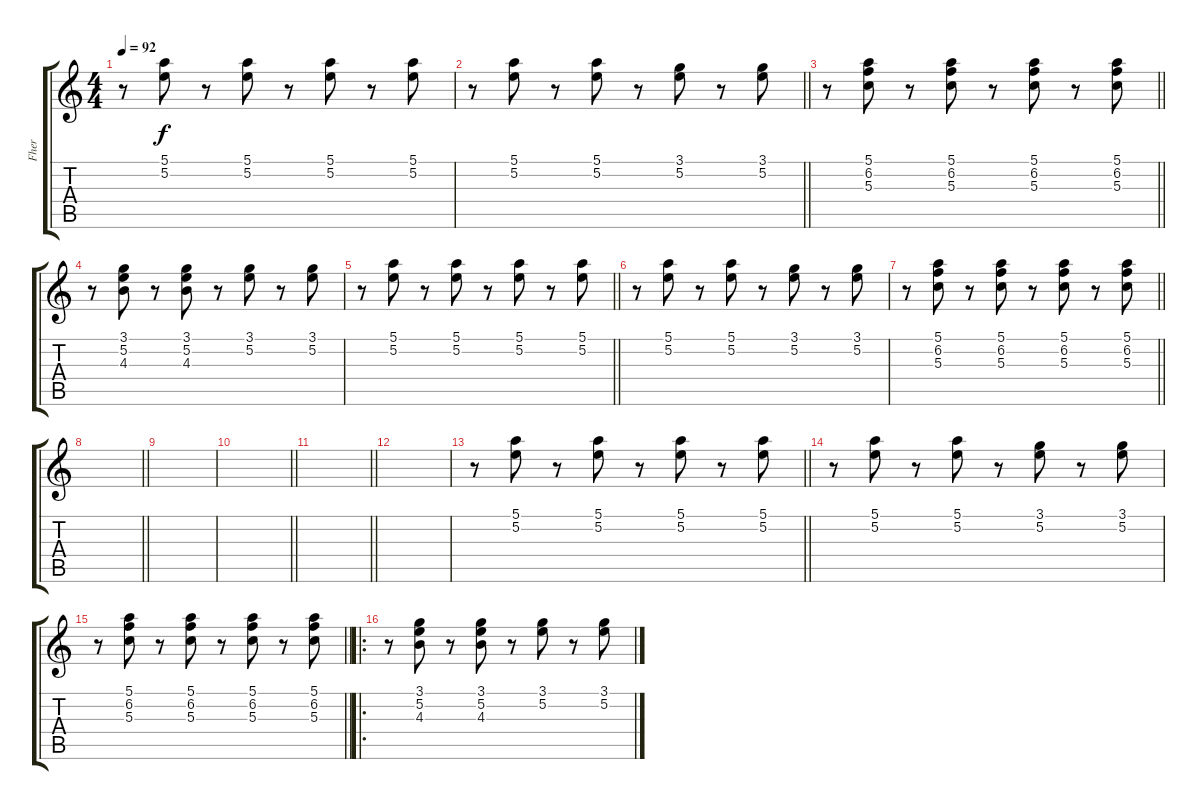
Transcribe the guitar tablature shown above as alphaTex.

\track ("Fher" "Fher") {instrument overdrivenguitar}
\staff {score tabs}
\tuning (E4 B3 G3 D3 A2 E2) {hide}
\ts (4 4)
\tempo 92
\clef g2
\ks c
r.8{dy f instrument overdrivenguitar} (5.1 5.2).8 r.8 (5.1 5.2).8 r.8 (5.1 5.2).8 r.8 (5.1 5.2).8 |
\barLineRight lightlight
r.8 (5.1 5.2).8 r.8 (5.1 5.2).8 r.8 (3.1 5.2).8 r.8 (3.1 5.2).8 |
\barLineRight lightlight
r.8 (5.1 6.2 5.3).8 r.8 (5.1 6.2 5.3).8 r.8 (5.1 6.2 5.3).8 r.8 (5.1 6.2 5.3).8 |
r.8 (3.1 5.2 4.3).8 r.8 (3.1 5.2 4.3).8 r.8 (3.1 5.2).8 r.8 (3.1 5.2).8 |
\barLineRight lightlight
r.8 (5.1 5.2).8 r.8 (5.1 5.2).8 r.8 (5.1 5.2).8 r.8 (5.1 5.2).8 |
r.8 (5.1 5.2).8 r.8 (5.1 5.2).8 r.8 (3.1 5.2).8 r.8 (3.1 5.2).8 |
\barLineRight lightlight
r.8 (5.1 6.2 5.3).8 r.8 (5.1 6.2 5.3).8 r.8 (5.1 6.2 5.3).8 r.8 (5.1 6.2 5.3).8 |
\barLineRight lightlight
|
|
\barLineRight lightlight
|
\barLineRight lightlight
|
|
\barLineRight lightlight
r.8 (5.1 5.2).8 r.8 (5.1 5.2).8 r.8 (5.1 5.2).8 r.8 (5.1 5.2).8 |
r.8 (5.1 5.2).8 r.8 (5.1 5.2).8 r.8 (3.1 5.2).8 r.8 (3.1 5.2).8 |
\barLineRight lightlight
r.8 (5.1 6.2 5.3).8 r.8 (5.1 6.2 5.3).8 r.8 (5.1 6.2 5.3).8 r.8 (5.1 6.2 5.3).8 |
\ro
r.8 (3.1 5.2 4.3).8 r.8 (3.1 5.2 4.3).8 r.8 (3.1 5.2).8 r.8 (3.1 5.2).8
